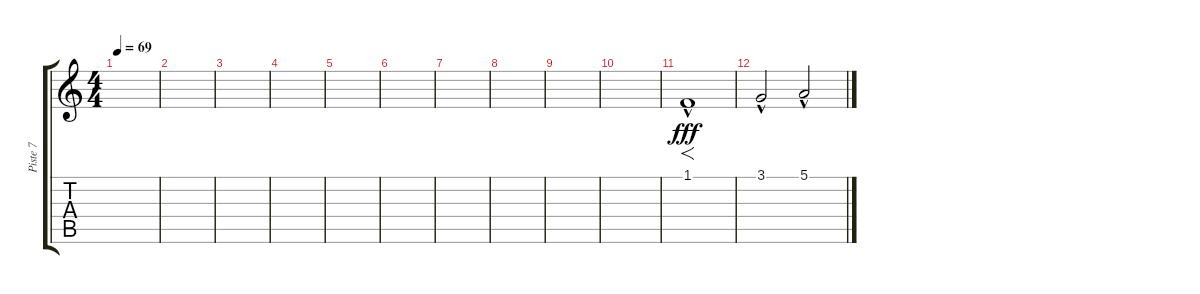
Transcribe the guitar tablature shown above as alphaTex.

\track ("Piste 7" "Piste 7") {instrument choiraahs}
\staff {score tabs}
\tuning (E4 B3 G3 D3 A2 E2) {hide}
\ts (4 4)
\tempo 69
\clef g2
\ks c
|
|
|
|
|
|
|
|
|
|
1.1{hac}.1{f dy fff instrument synthstrings2} |
3.1{hac}.2 5.1{hac}.2
